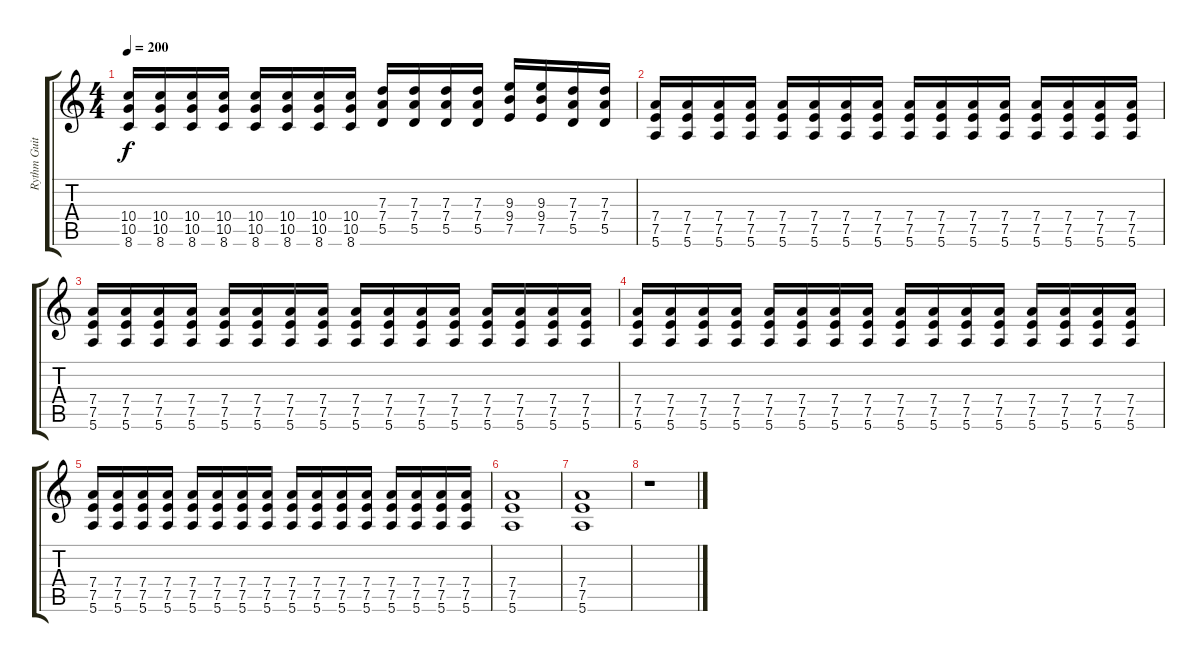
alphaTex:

\track ("Rythm Guitar" "Rythm Guit") {instrument overdrivenguitar}
\staff {score tabs}
\tuning (E4 B3 G3 D3 A2 E2) {hide}
\ts (4 4)
\tempo 200
\clef g2
\ks c
(10.4 10.5 8.6).16{dy f} (10.4 10.5 8.6).16 (10.4 10.5 8.6).16 (10.4 10.5 8.6).16 (10.4 10.5 8.6).16 (10.4 10.5 8.6).16 (10.4 10.5 8.6).16 (10.4 10.5 8.6).16 (7.3 7.4 5.5).16 (7.3 7.4 5.5).16 (7.3 7.4 5.5).16 (7.3 7.4 5.5).16 (9.3 9.4 7.5).16 (9.3 9.4 7.5).16 (7.3 7.4 5.5).16 (7.3 7.4 5.5).16 |
(7.4 7.5 5.6).16 (7.4 7.5 5.6).16 (7.4 7.5 5.6).16 (7.4 7.5 5.6).16 (7.4 7.5 5.6).16 (7.4 7.5 5.6).16 (7.4 7.5 5.6).16 (7.4 7.5 5.6).16 (7.4 7.5 5.6).16 (7.4 7.5 5.6).16 (7.4 7.5 5.6).16 (7.4 7.5 5.6).16 (7.4 7.5 5.6).16 (7.4 7.5 5.6).16 (7.4 7.5 5.6).16 (7.4 7.5 5.6).16 |
(7.4 7.5 5.6).16 (7.4 7.5 5.6).16 (7.4 7.5 5.6).16 (7.4 7.5 5.6).16 (7.4 7.5 5.6).16 (7.4 7.5 5.6).16 (7.4 7.5 5.6).16 (7.4 7.5 5.6).16 (7.4 7.5 5.6).16 (7.4 7.5 5.6).16 (7.4 7.5 5.6).16 (7.4 7.5 5.6).16 (7.4 7.5 5.6).16 (7.4 7.5 5.6).16 (7.4 7.5 5.6).16 (7.4 7.5 5.6).16 |
(7.4 7.5 5.6).16 (7.4 7.5 5.6).16 (7.4 7.5 5.6).16 (7.4 7.5 5.6).16 (7.4 7.5 5.6).16 (7.4 7.5 5.6).16 (7.4 7.5 5.6).16 (7.4 7.5 5.6).16 (7.4 7.5 5.6).16 (7.4 7.5 5.6).16 (7.4 7.5 5.6).16 (7.4 7.5 5.6).16 (7.4 7.5 5.6).16 (7.4 7.5 5.6).16 (7.4 7.5 5.6).16 (7.4 7.5 5.6).16 |
(7.4 7.5 5.6).16 (7.4 7.5 5.6).16 (7.4 7.5 5.6).16 (7.4 7.5 5.6).16 (7.4 7.5 5.6).16 (7.4 7.5 5.6).16 (7.4 7.5 5.6).16 (7.4 7.5 5.6).16 (7.4 7.5 5.6).16 (7.4 7.5 5.6).16 (7.4 7.5 5.6).16 (7.4 7.5 5.6).16 (7.4 7.5 5.6).16 (7.4 7.5 5.6).16 (7.4 7.5 5.6).16 (7.4 7.5 5.6).16 |
(7.4 7.5 5.6).1 |
(7.4 7.5 5.6).1 |
r.1
